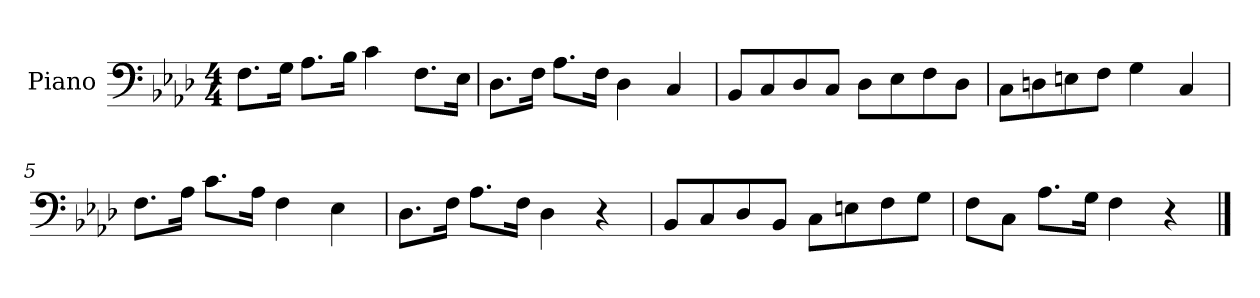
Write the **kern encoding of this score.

**kern
*part1
*staff1
*I"Piano
*I'Pno
*clefF4
*k[b-e-a-d-]
*M4/4
=1
8.F\L
16G\Jk
8.A-\L
16B-\Jk
4c\
8.F\L
16E-\Jk
=2
8.D-\L
16F\Jk
8.A-\L
16F\Jk
4D-\
4C/
=3
8BB-/L
8C/
8D-/
8C/J
8D-\L
8E-\
8F\
8D-\J
=4
8C\L
8Dn\
8En\
8F\J
4G\
4C/
=5
8.F\L
16A-\Jk
8.c\L
16A-\Jk
4F\
4E-\
=6
8.D-\L
16F\Jk
8.A-\L
16F\Jk
4D-\
4r
=7
8BB-/L
8C/
8D-/
8BB-/J
8C\L
8En\
8F\
8G\J
=8
8F\L
8C\J
8.A-\L
16G\Jk
4F\
4r
==
*-
